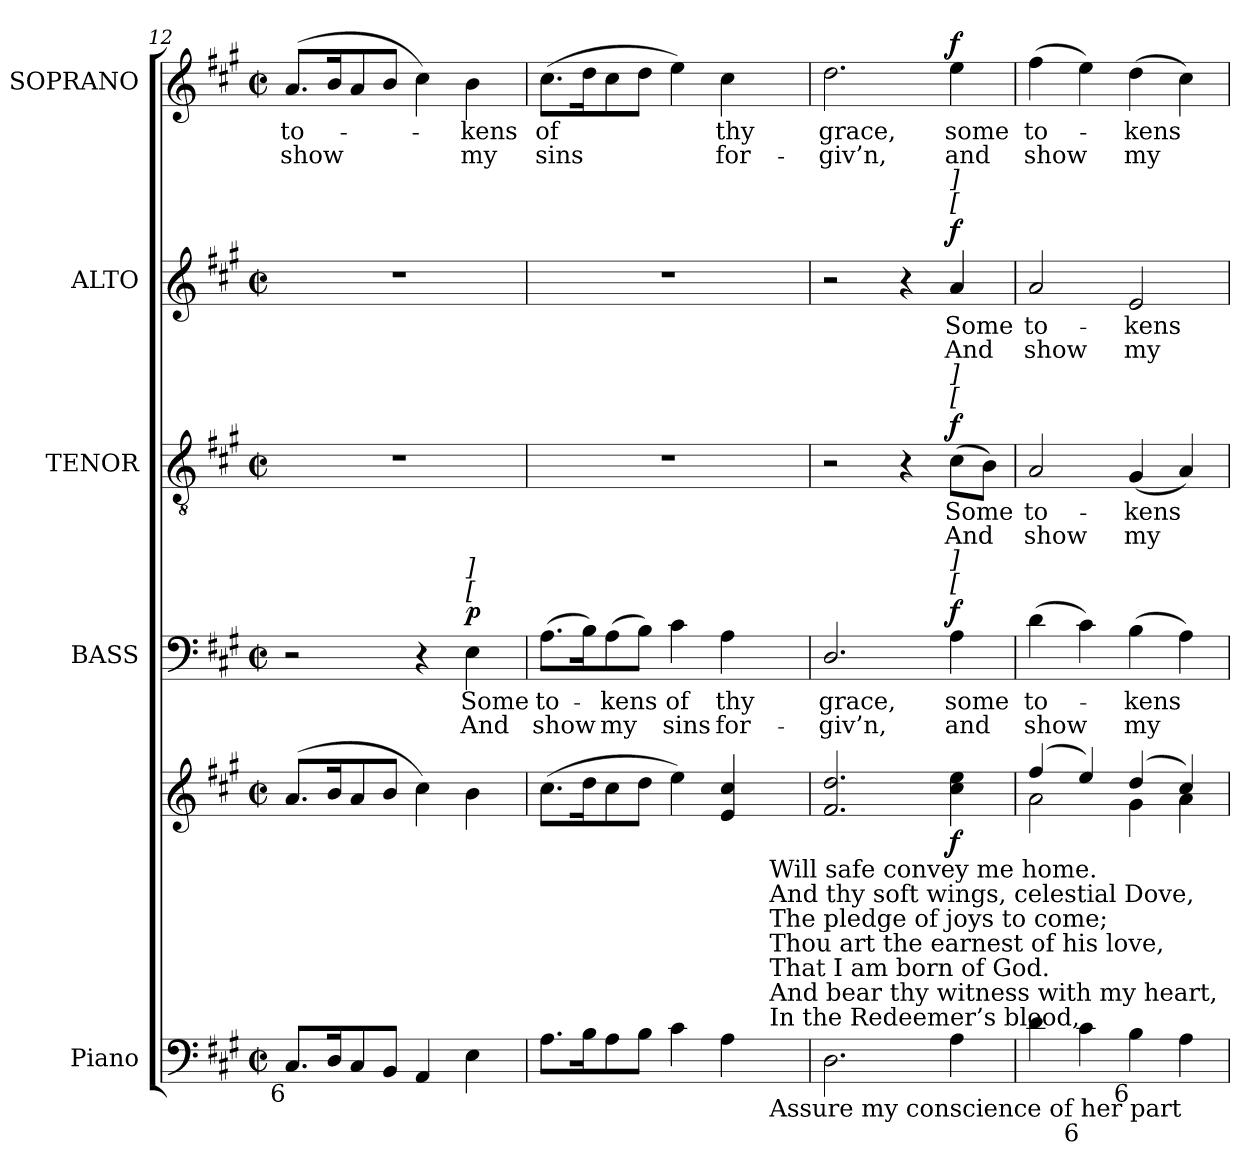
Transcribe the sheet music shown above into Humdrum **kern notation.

**kern	**kern	**dynam	**kern	**text	**text	**dynam	**kern	**text	**text	**dynam	**kern	**text	**text	**dynam	**kern	**text	**text	**dynam
*part5	*part5	*part5	*part4	*part4	*part4	*part4	*part3	*part3	*part3	*part3	*part2	*part2	*part2	*part2	*part1	*part1	*part1	*part1
*staff6	*staff5	*staff5/6	*staff4	*staff4	*staff4	*staff4	*staff3	*staff3	*staff3	*staff3	*staff2	*staff2	*staff2	*staff2	*staff1	*staff1	*staff1	*staff1
*I"Piano	*	*	*I"BASS	*	*	*	*I"TENOR	*	*	*	*I"ALTO	*	*	*	*I"SOPRANO	*	*	*
*I'Pno.	*	*	*I'B.	*	*	*	*I'T.	*	*	*	*I'A.	*	*	*	*I'S.	*	*	*
*clefF4	*clefG2	*	*clefF4	*	*	*	*clefGv2	*	*	*	*clefG2	*	*	*	*clefG2	*	*	*
*	*	*	*	*	*	*	*ITrd7c12	*	*	*	*	*	*	*	*	*	*	*
*k[f#c#g#]	*k[f#c#g#]	*	*k[f#c#g#]	*	*	*	*k[f#c#g#]	*	*	*	*k[f#c#g#]	*	*	*	*k[f#c#g#]	*	*	*
*A:	*A:	*	*A:	*	*	*	*A:	*	*	*	*A:	*	*	*	*A:	*	*	*
*M2/2	*M2/2	*	*M2/2	*	*	*	*M2/2	*	*	*	*M2/2	*	*	*	*M2/2	*	*	*
*met(c|)	*met(c|)	*	*met(c|)	*	*	*	*met(c|)	*	*	*	*met(c|)	*	*	*	*met(c|)	*	*	*
=12	=12	=12	=12	=12	=12	=12	=12	=12	=12	=12	=12	=12	=12	=12	=12	=12	=12	=12
!LO:TX:b:rj:t=6	!	!	!	!	!	!	!	!	!	!	!	!	!	!	!	!	!	!
!	!	!	!	!	!	!	!	!	!	!	!	!	!	!	!	!LO:LY:b:color=#000000	!LO:LY:b:color=#000000	!
8.C#i/L	(8.ai/L	.	2r	.	.	.	1r	.	.	.	1r	.	.	.	(8.ai/L	to-	show	.
16Di/K	16bi/K	.	.	.	.	.	.	.	.	.	.	.	.	.	16bi/K	.	.	.
8C#i/	8ai/	.	.	.	.	.	.	.	.	.	.	.	.	.	8ai/	.	.	.
8BBi/J	8bi/J	.	.	.	.	.	.	.	.	.	.	.	.	.	8bi/J	.	.	.
4AAi/	4cc#i\)	.	4r	.	.	.	.	.	.	.	.	.	.	.	4cc#i\)	.	.	.
!	!	!	!	!LO:LY:b:color=#000000	!LO:LY:b:color=#000000	!	!	!	!	!	!	!	!	!	!	!	!	!
!	!	!	!LO:TX:a:i:t=[	!	!	!	!	!	!	!	!	!	!	!	!	!	!	!
!	!	!	!LO:TX:a:i:t=]	!	!	!	!	!	!	!	!	!	!	!	!	!	!	!
!	!	!	!	!	!	!	!	!	!	!	!	!	!	!	!	!LO:LY:b:color=#000000	!LO:LY:b:color=#000000	!
4Ei\	4bi\	.	4Ei\	Some	And	p	.	.	.	.	.	.	.	.	4bi\	-kens	my	.
!!LO:PB:g=z
=13	=13	=13	=13	=13	=13	=13	=13	=13	=13	=13	=13	=13	=13	=13	=13	=13	=13	=13
!	!	!	!	!LO:LY:b:color=#000000	!LO:LY:b:color=#000000	!	!	!	!	!	!	!	!	!	!	!	!	!
!LO:TX:b:t=Notes&colon;	!	!	!	!	!	!	!	!	!	!	!	!	!	!	!	!	!	!
!LO:TX:t=The first verse only of the text is given in the source&colon; subsequent verses have been added editorially.	!	!	!	!	!	!	!	!	!	!	!	!	!	!	!	!	!	!
!LO:TX:t=The order of parts in the source is Tenor - Alto - Air - [Bass], with the vocal bass line figured, with additional	!	!	!	!	!	!	!	!	!	!	!	!	!	!	!	!	!	!
!LO:TX:t=notes on the Air [treble] and Bass staves to provide a keyboard accompaniment, and with the alto part printed	!	!	!	!	!	!	!	!	!	!	!	!	!	!	!	!	!	!
!LO:TX:t=in the treble clef an octave above sounding pitch. The keyboard accompaniment has been separated out in	!	!	!	!	!	!	!	!	!	!	!	!	!	!	!	!	!	!
!LO:TX:t=this edition.	!	!	!	!	!	!	!	!	!	!	!	!	!	!	!	!	!	!
!	!	!	!	!	!	!	!	!	!	!	!	!	!	!	!	!LO:LY:b:color=#000000	!LO:LY:b:color=#000000	!
*^	*	*	*	*	*	*	*	*	*	*	*	*	*	*	*	*	*	*
8.Ai\L	2ryy	(8.cc#i\L	.	(8.Ai\L	to-	show	.	1r	.	.	.	1r	.	.	.	(8.cc#i\L	of	sins	.
16Bi\K	.	16ddi\K	.	16Bi\K)	.	.	.	.	.	.	.	.	.	.	.	16ddi\K	.	.	.
!	!	!	!	!	!LO:LY:b:color=#000000	!LO:LY:b:color=#000000	!	!	!	!	!	!	!	!	!	!	!	!	!
8Ai\	.	8cc#i\	.	(8Ai\	-kens	my	.	.	.	.	.	.	.	.	.	8cc#i\	.	.	.
8Bi\J	.	8ddi\J	.	8Bi\J)	.	.	.	.	.	.	.	.	.	.	.	8ddi\J	.	.	.
!	!	!	!	!	!LO:LY:b:color=#000000	!LO:LY:b:color=#000000	!	!	!	!	!	!	!	!	!	!	!	!	!
4c#i\	4ryy	4eei\)	.	4c#i\	of	sins	.	.	.	.	.	.	.	.	.	4eei\)	.	.	.
!	!	!	!	!	!LO:LY:b:color=#000000	!LO:LY:b:color=#000000	!	!	!	!	!	!	!	!	!	!	!	!	!
!	!	!	!	!	!	!	!	!	!	!	!	!	!	!	!	!	!LO:LY:b:color=#000000	!LO:LY:b:color=#000000	!
4Ai\	16ryy	4ei/ 4cc#i	.	4Ai\	thy	for-	.	.	.	.	.	.	.	.	.	4cc#i\	thy	for-	.
.	32ryy	.	.	.	.	.	.	.	.	.	.	.	.	.	.	.	.	.	.
.	64ryy	.	.	.	.	.	.	.	.	.	.	.	.	.	.	.	.	.	.
.	256ryy	.	.	.	.	.	.	.	.	.	.	.	.	.	.	.	.	.	.
!	!LO:TX:b:t=Assure my conscience of her part	!	!	!	!	!	!	!	!	!	!	!	!	!	!	!	!	!	!
!	!LO:TX:t=In the Redeemer’s blood,	!	!	!	!	!	!	!	!	!	!	!	!	!	!	!	!	!	!
!	!LO:TX:t=And bear thy witness with my heart,	!	!	!	!	!	!	!	!	!	!	!	!	!	!	!	!	!	!
!	!LO:TX:t=That I am born of God.	!	!	!	!	!	!	!	!	!	!	!	!	!	!	!	!	!	!
!	!LO:TX:t=Thou art the earnest of his love,	!	!	!	!	!	!	!	!	!	!	!	!	!	!	!	!	!	!
!	!LO:TX:t=The pledge of joys to come;	!	!	!	!	!	!	!	!	!	!	!	!	!	!	!	!	!	!
!	!LO:TX:t=And thy soft wings, celestial Dove,	!	!	!	!	!	!	!	!	!	!	!	!	!	!	!	!	!	!
!	!LO:TX:t=Will safe convey me home.	!	!	!	!	!	!	!	!	!	!	!	!	!	!	!	!	!	!
.	8ryy	.	.	.	.	.	.	.	.	.	.	.	.	.	.	.	.	.	.
.	128.ryy	.	.	.	.	.	.	.	.	.	.	.	.	.	.	.	.	.	.
*v	*v	*	*	*	*	*	*	*	*	*	*	*	*	*	*	*	*	*	*
=14	=14	=14	=14	=14	=14	=14	=14	=14	=14	=14	=14	=14	=14	=14	=14	=14	=14	=14
*^	*	*	*	*	*	*	*	*	*	*	*	*	*	*	*	*	*	*
!	!	!	!	!	!LO:LY:b:color=#000000	!LO:LY:b:color=#000000	!	!	!	!	!	!	!	!	!	!	!	!	!
*v	*v	*	*	*	*	*	*	*	*	*	*	*	*	*	*	*	*	*	*
*^	*	*	*	*	*	*	*	*	*	*	*	*	*	*	*	*	*	*
!	!	!	!	!	!	!	!	!	!	!	!	!	!	!	!	!	!LO:LY:b:color=#000000	!LO:LY:b:color=#000000	!
*v	*v	*	*	*	*	*	*	*	*	*	*	*	*	*	*	*	*	*	*
2.Di\	2.f#i/ 2.ddi	.	2.Di/	grace,	-giv’n,	.	2r	.	.	.	2r	.	.	.	2.ddi\	grace,	-giv’n,	.
.	.	.	.	.	.	.	4r	.	.	.	4r	.	.	.	.	.	.	.
!	!	!	!	!LO:LY:b:color=#000000	!LO:LY:b:color=#000000	!	!	!	!	!	!	!	!	!	!	!	!	!
!	!	!	!	!	!	!	!	!LO:LY:b:color=#000000	!LO:LY:b:color=#000000	!	!	!	!	!	!	!	!	!
!	!	!	!	!	!	!	!	!	!	!	!	!LO:LY:b:color=#000000	!LO:LY:b:color=#000000	!	!	!	!	!
!	!	!	!	!	!	!	!	!	!	!	!LO:TX:a:i:t=[	!	!	!	!	!	!	!
!	!	!	!	!	!	!	!	!	!	!	!LO:TX:a:i:t=]	!	!	!	!	!	!	!
!	!	!	!	!	!	!	!LO:TX:a:i:t=[	!	!	!	!	!	!	!	!	!	!	!
!	!	!	!	!	!	!	!LO:TX:a:i:t=]	!	!	!	!	!	!	!	!	!	!	!
!	!	!	!LO:TX:a:i:t=[	!	!	!	!	!	!	!	!	!	!	!	!	!	!	!
!	!	!	!LO:TX:a:i:t=]	!	!	!	!	!	!	!	!	!	!	!	!	!	!	!
!	!	!	!	!	!	!	!	!	!	!	!	!	!	!	!	!LO:LY:b:color=#000000	!LO:LY:b:color=#000000	!
4Ai\	4cc#i\ 4eei	f	4Ai\	some	and	f	(8C#i\L	Some	And	f	4ai/	Some	And	f	4eei\	some	and	f
.	.	.	.	.	.	.	8BBi\J)	.	.	.	.	.	.	.	.	.	.	.
=15	=15	=15	=15	=15	=15	=15	=15	=15	=15	=15	=15	=15	=15	=15	=15	=15	=15	=15
*	*^	*	*	*	*	*	*	*	*	*	*	*	*	*	*	*	*	*
!	!	!	!	!	!LO:LY:b:color=#000000	!LO:LY:b:color=#000000	!	!	!	!	!	!	!	!	!	!	!	!	!
!	!	!	!	!	!	!	!	!	!LO:LY:b:color=#000000	!LO:LY:b:color=#000000	!	!	!	!	!	!	!	!	!
!	!	!	!	!	!	!	!	!	!	!	!	!	!LO:LY:b:color=#000000	!LO:LY:b:color=#000000	!	!	!	!	!
!	!	!	!	!	!	!	!	!	!	!	!	!	!	!	!	!	!LO:LY:b:color=#000000	!LO:LY:b:color=#000000	!
4di\	(4ff#i/	2ai\	.	(4di\	to-	show	.	2AAi/	to-	show	.	2ai/	to-	show	.	(4ff#i\	to-	show	.
!LO:TX:b:rj:t=6	!	!	!	!	!	!	!	!	!	!	!	!	!	!	!	!	!	!	!
4c#i\	4eei/)	.	.	4c#i\)	.	.	.	.	.	.	.	.	.	.	.	4eei\)	.	.	.
!	!	!	!	!	!LO:LY:b:color=#000000	!LO:LY:b:color=#000000	!	!	!	!	!	!	!	!	!	!	!	!	!
!	!	!	!	!	!	!	!	!	!LO:LY:b:color=#000000	!LO:LY:b:color=#000000	!	!	!	!	!	!	!	!	!
!	!	!	!	!	!	!	!	!	!	!	!	!	!LO:LY:b:color=#000000	!LO:LY:b:color=#000000	!	!	!	!	!
!LO:TX:b:rj:t=6	!	!	!	!	!	!	!	!	!	!	!	!	!	!	!	!	!	!	!
!	!	!	!	!	!	!	!	!	!	!	!	!	!	!	!	!	!LO:LY:b:color=#000000	!LO:LY:b:color=#000000	!
4Bi\	(4ddi/	4g#i\	.	(4Bi\	-kens	my	.	(4GG#i/	-kens	my	.	2ei/	-kens	my	.	(4ddi\	-kens	my	.
4Ai\	4cc#i/)	4ai\	.	4Ai\)	.	.	.	4AAi/)	.	.	.	.	.	.	.	4cc#i\)	.	.	.
*	*v	*v	*	*	*	*	*	*	*	*	*	*	*	*	*	*	*	*	*
=	=	=	=	=	=	=	=	=	=	=	=	=	=	=	=	=	=	=
*-	*-	*-	*-	*-	*-	*-	*-	*-	*-	*-	*-	*-	*-	*-	*-	*-	*-	*-
